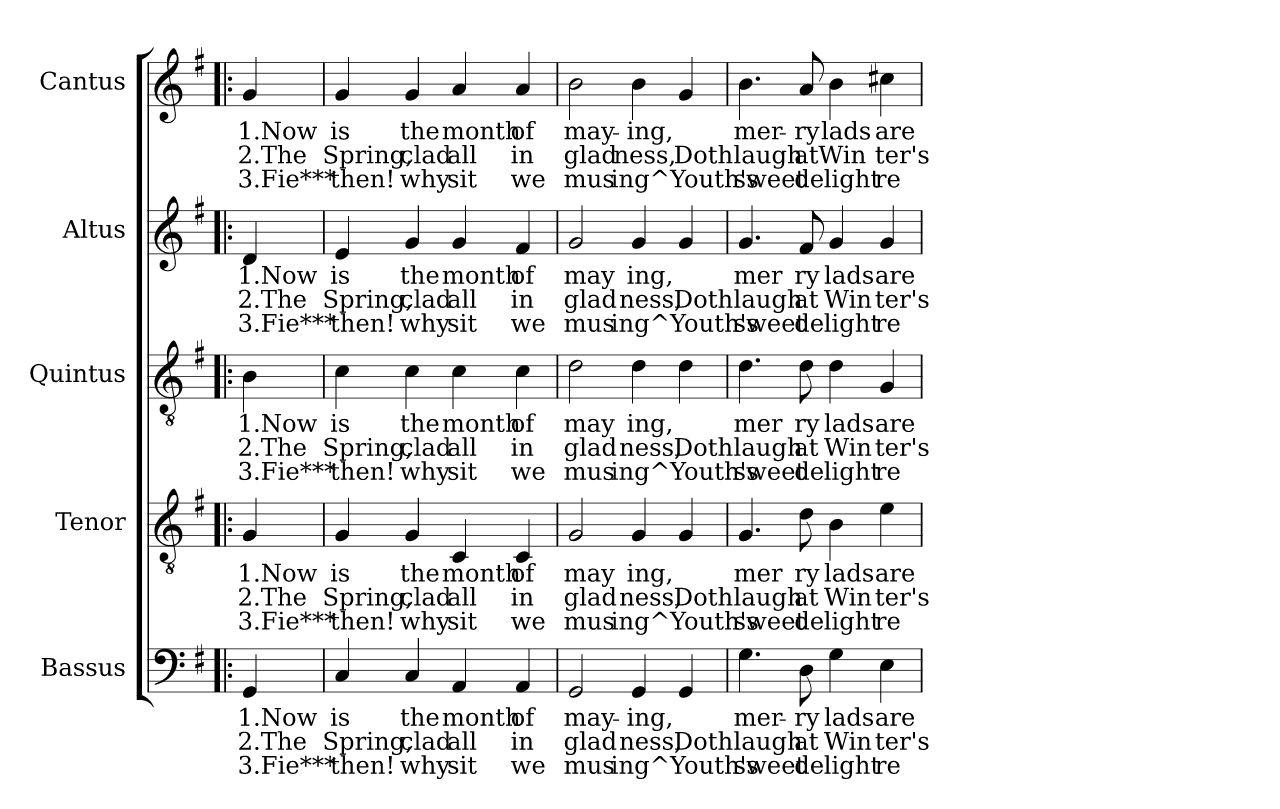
**kern	**text	**text	**text	**kern	**text	**text	**text	**kern	**text	**text	**text	**kern	**text	**text	**text	**kern	**text	**text	**text
*part5	*part5	*part5	*part5	*part4	*part4	*part4	*part4	*part3	*part3	*part3	*part3	*part2	*part2	*part2	*part2	*part1	*part1	*part1	*part1
*staff5	*staff5	*staff5	*staff5	*staff4	*staff4	*staff4	*staff4	*staff3	*staff3	*staff3	*staff3	*staff2	*staff2	*staff2	*staff2	*staff1	*staff1	*staff1	*staff1
*I"Bassus	*	*	*	*I"Tenor	*	*	*	*I"Quintus	*	*	*	*I"Altus	*	*	*	*I"Cantus	*	*	*
*clefF4	*	*	*	*clefGv2	*	*	*	*clefGv2	*	*	*	*clefG2	*	*	*	*clefG2	*	*	*
*k[f#]	*	*	*	*k[f#]	*	*	*	*k[f#]	*	*	*	*k[f#]	*	*	*	*k[f#]	*	*	*
*G:	*	*	*	*G:	*	*	*	*G:	*	*	*	*G:	*	*	*	*G:	*	*	*
=1!|:	=1!|:	=1!|:	=1!|:	=1!|:	=1!|:	=1!|:	=1!|:	=1!|:	=1!|:	=1!|:	=1!|:	=1!|:	=1!|:	=1!|:	=1!|:	=1!|:	=1!|:	=1!|:	=1!|:
!	!LO:LY:b:rj	!LO:LY:b:rj	!LO:LY:b:rj	!	!LO:LY:b:rj	!LO:LY:b:rj	!LO:LY:b:rj	!	!LO:LY:b:rj	!LO:LY:b:rj	!LO:LY:b:rj	!	!LO:LY:b:rj	!LO:LY:b:rj	!LO:LY:b:rj	!	!LO:LY:b:rj	!LO:LY:b:rj	!LO:LY:b:rj
4GG/	1.Now	2.The	3.Fie***	4G/	1.Now	2.The	3.Fie***	4B\	1.Now	2.The	3.Fie***	4d/	1.Now	2.The	3.Fie***	4g/	1.Now	2.The	3.Fie***
=2	=2	=2	=2	=2	=2	=2	=2	=2	=2	=2	=2	=2	=2	=2	=2	=2	=2	=2	=2
!	!LO:LY:b:rj	!LO:LY:b:rj	!LO:LY:b:rj	!	!LO:LY:b:rj	!LO:LY:b:rj	!LO:LY:b:rj	!	!LO:LY:b:rj	!LO:LY:b:rj	!LO:LY:b:rj	!	!LO:LY:b:rj	!LO:LY:b:rj	!LO:LY:b:rj	!	!LO:LY:b:rj	!LO:LY:b:rj	!LO:LY:b:rj
4C/	is	Spring,	then!	4G/	is	Spring,	then!	4c\	is	Spring,	then!	4e/	is	Spring,	then!	4g/	is	Spring,	then!
!	!LO:LY:b:rj	!LO:LY:b:rj	!LO:LY:b:rj	!	!LO:LY:b:rj	!LO:LY:b:rj	!LO:LY:b:rj	!	!LO:LY:b:rj	!LO:LY:b:rj	!LO:LY:b:rj	!	!LO:LY:b:rj	!LO:LY:b:rj	!LO:LY:b:rj	!	!LO:LY:b:rj	!LO:LY:b:rj	!LO:LY:b:rj
4C/	the	clad	why	4G/	the	clad	why	4c\	the	clad	why	4g/	the	clad	why	4g/	the	clad	why
!	!LO:LY:b:rj	!LO:LY:b:rj	!LO:LY:b:rj	!	!LO:LY:b:rj	!LO:LY:b:rj	!LO:LY:b:rj	!	!LO:LY:b:rj	!LO:LY:b:rj	!LO:LY:b:rj	!	!LO:LY:b:rj	!LO:LY:b:rj	!LO:LY:b:rj	!	!LO:LY:b:rj	!LO:LY:b:rj	!LO:LY:b:rj
4AA/	month	all	sit	4C/	month	all	sit	4c\	month	all	sit	4g/	month	all	sit	4a/	month	all	sit
!	!LO:LY:b:rj	!LO:LY:b:rj	!LO:LY:b:rj	!	!LO:LY:b:rj	!LO:LY:b:rj	!LO:LY:b:rj	!	!LO:LY:b:rj	!LO:LY:b:rj	!LO:LY:b:rj	!	!LO:LY:b:rj	!LO:LY:b:rj	!LO:LY:b:rj	!	!LO:LY:b:rj	!LO:LY:b:rj	!LO:LY:b:rj
4AA/	of	in	we	4C/	of	in	we	4c\	of	in	we	4f#/	of	in	we	4a/	of	in	we
=3	=3	=3	=3	=3	=3	=3	=3	=3	=3	=3	=3	=3	=3	=3	=3	=3	=3	=3	=3
!	!LO:LY:b:rj	!LO:LY:b:rj	!LO:LY:b:rj	!	!LO:LY:b:rj	!LO:LY:b:rj	!LO:LY:b:rj	!	!LO:LY:b:rj	!LO:LY:b:rj	!LO:LY:b:rj	!	!LO:LY:b:rj	!LO:LY:b:rj	!LO:LY:b:rj	!	!LO:LY:b:rj	!LO:LY:b:rj	!LO:LY:b:rj
2GG/	may-	glad	mus	2G/	may	glad	mus	2d\	may	glad	mus	2g/	may	glad	mus	2b\	may-	glad	mus
!	!LO:LY:b:rj	!LO:LY:b:rj	!LO:LY:b:rj	!	!LO:LY:b:rj	!LO:LY:b:rj	!LO:LY:b:rj	!	!LO:LY:b:rj	!LO:LY:b:rj	!LO:LY:b:rj	!	!LO:LY:b:rj	!LO:LY:b:rj	!LO:LY:b:rj	!	!LO:LY:b:rj	!LO:LY:b:rj	!LO:LY:b:rj
4GG/	-ing,	ness,	ing^Youth's	4G/	ing,	ness,	ing^Youth's	4d\	ing,	ness,	ing^Youth's	4g/	ing,	ness,	ing^Youth's	4b\	-ing,	ness,	ing^Youth's
!	!	!LO:LY:b:rj	!	!	!	!LO:LY:b:rj	!	!	!	!LO:LY:b:rj	!	!	!	!LO:LY:b:rj	!	!	!	!LO:LY:b:rj	!
4GG/	.	Doth	.	4G/	.	Doth	.	4d\	.	Doth	.	4g/	.	Doth	.	4g/	.	Doth	.
=4	=4	=4	=4	=4	=4	=4	=4	=4	=4	=4	=4	=4	=4	=4	=4	=4	=4	=4	=4
!	!LO:LY:b:rj	!LO:LY:b:rj	!LO:LY:b:rj	!	!LO:LY:b:rj	!LO:LY:b:rj	!LO:LY:b:rj	!	!LO:LY:b:rj	!LO:LY:b:rj	!LO:LY:b:rj	!	!LO:LY:b:rj	!LO:LY:b:rj	!LO:LY:b:rj	!	!LO:LY:b:rj	!LO:LY:b:rj	!LO:LY:b:rj
4.G\	mer-	laugh	sweet	4.G/	mer	laugh	sweet	4.d\	mer	laugh	sweet	4.g/	mer	laugh	sweet	4.b\	mer-	laugh	sweet
!	!LO:LY:b:rj	!LO:LY:b:rj	!LO:LY:b:rj	!	!LO:LY:b:rj	!LO:LY:b:rj	!LO:LY:b:rj	!	!LO:LY:b:rj	!LO:LY:b:rj	!LO:LY:b:rj	!	!LO:LY:b:rj	!LO:LY:b:rj	!LO:LY:b:rj	!	!LO:LY:b:rj	!LO:LY:b:rj	!LO:LY:b:rj
8D\	-ry	at	de	8d\	ry	at	de	8d\	ry	at	de	8f#/	ry	at	de	8a/	-ry	at	de
!	!LO:LY:b:rj	!LO:LY:b:rj	!LO:LY:b:rj	!	!LO:LY:b:rj	!LO:LY:b:rj	!LO:LY:b:rj	!	!LO:LY:b:rj	!LO:LY:b:rj	!LO:LY:b:rj	!	!LO:LY:b:rj	!LO:LY:b:rj	!LO:LY:b:rj	!	!LO:LY:b:rj	!LO:LY:b:rj	!LO:LY:b:rj
4G\	lads	Win	light	4B\	lads	Win	light	4d\	lads	Win	light	4g/	lads	Win	light	4b\	lads	Win	light
!	!LO:LY:b:rj	!LO:LY:b:rj	!LO:LY:b:rj	!	!LO:LY:b:rj	!LO:LY:b:rj	!LO:LY:b:rj	!	!LO:LY:b:rj	!LO:LY:b:rj	!LO:LY:b:rj	!	!LO:LY:b:rj	!LO:LY:b:rj	!LO:LY:b:rj	!	!LO:LY:b:rj	!LO:LY:b:rj	!LO:LY:b:rj
4E\	are	ter's	re	4e\	are	ter's	re	4G/	are	ter's	re	4g/	are	ter's	re	4cc#X\	are	ter's	re
=	=	=	=	=	=	=	=	=	=	=	=	=	=	=	=	=	=	=	=
*-	*-	*-	*-	*-	*-	*-	*-	*-	*-	*-	*-	*-	*-	*-	*-	*-	*-	*-	*-
